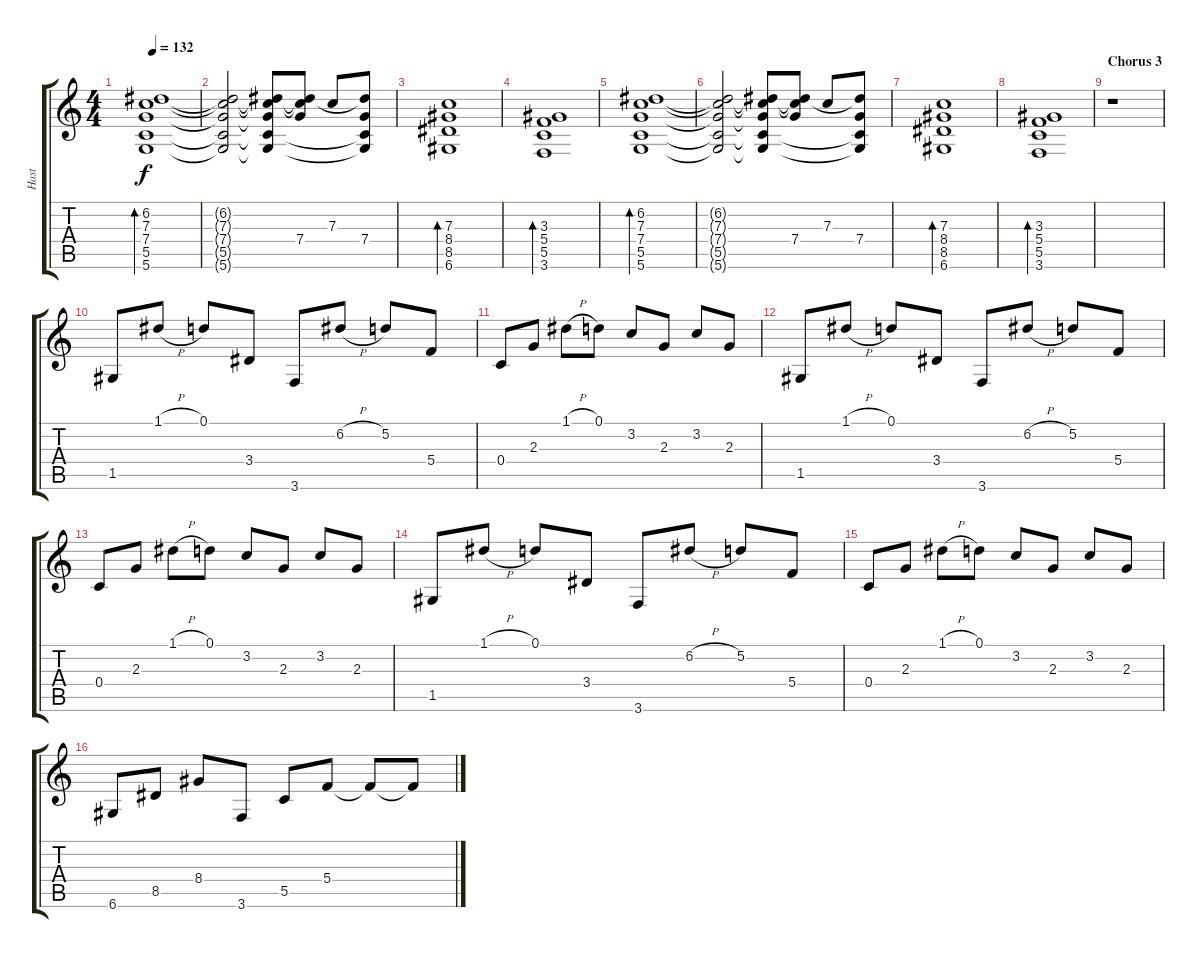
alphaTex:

\track ("Hast" "Hast") {instrument distortionguitar}
\staff {score tabs}
\tuning (D4 A3 F3 C3 G2 D2) {hide}
\ts (4 4)
\tempo 132
\clef g2
\ks c
(6.2 7.3 7.4 5.5 5.6).1{bd 120 dy f instrument electricguitarclean} |
(6.2{t} 7.3{t} 7.4{t} 5.5{t} 5.6{t}).2 (6.2{t} 7.3{t} 7.4{t} 5.5{t} 5.6{t}).8 (6.2{t} 7.3{t} 7.4).8 7.3.8 (6.2{t} 7.4 5.5{t} 5.6{t}).8 |
(7.3 8.4 8.5 6.6).1{bd 120} |
(3.3 5.4 5.5 3.6).1{bd 120} |
(6.2 7.3 7.4 5.5 5.6).1{bd 120} |
(6.2{t} 7.3{t} 7.4{t} 5.5{t} 5.6{t}).2 (6.2{t} 7.3{t} 7.4{t} 5.5{t} 5.6{t}).8 (6.2{t} 7.3{t} 7.4).8 7.3.8 (6.2{t} 7.4 5.5{t} 5.6{t}).8 |
(7.3 8.4 8.5 6.6).1{bd 120} |
(3.3 5.4 5.5 3.6).1{bd 120} |
\section ("" "Chorus 3")
r.1 |
1.5.8{instrument distortionguitar} 1.1{h}.8 0.1.8 3.4.8 3.6.8 6.2{h}.8 5.2.8 5.4.8 |
0.4.8 2.3.8 1.1{h}.8 0.1.8 3.2.8 2.3.8 3.2.8 2.3.8 |
1.5.8 1.1{h}.8 0.1.8 3.4.8 3.6.8 6.2{h}.8 5.2.8 5.4.8 |
0.4.8 2.3.8 1.1{h}.8 0.1.8 3.2.8 2.3.8 3.2.8 2.3.8 |
1.5.8 1.1{h}.8 0.1.8 3.4.8 3.6.8 6.2{h}.8 5.2.8 5.4.8 |
0.4.8 2.3.8 1.1{h}.8 0.1.8 3.2.8 2.3.8 3.2.8 2.3.8 |
6.6.8 8.5.8 8.4.8 3.6.8 5.5.8 5.4.8 5.4{t}.8 5.4{t}.8
